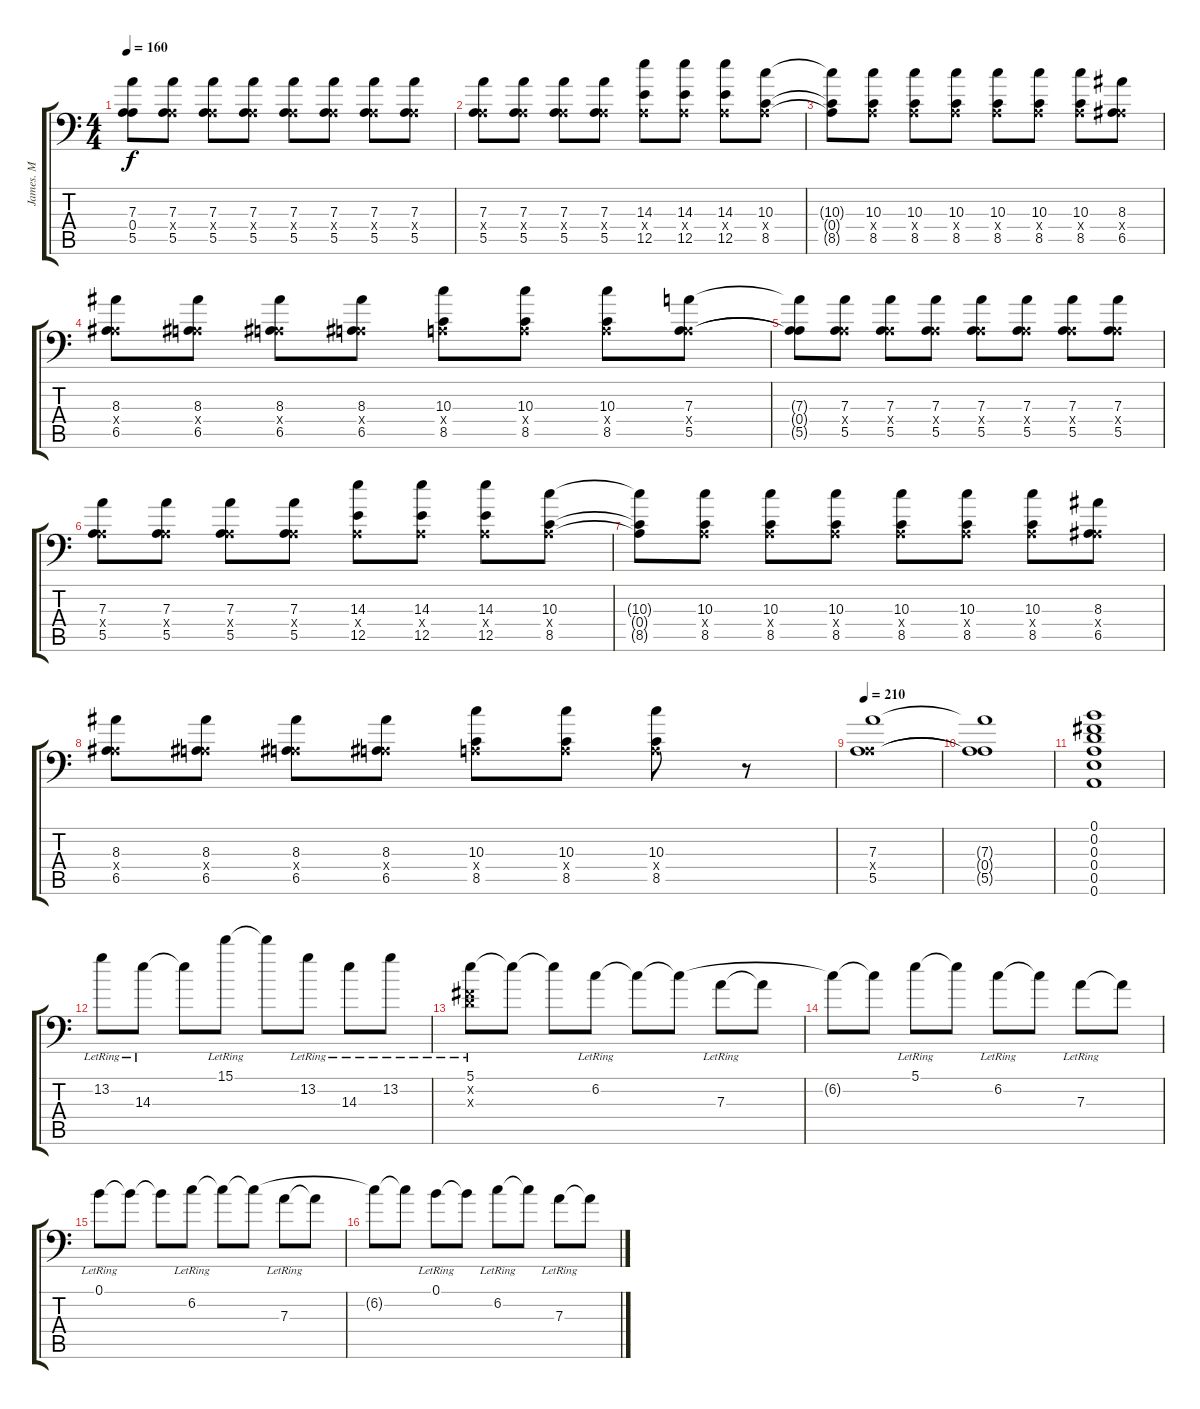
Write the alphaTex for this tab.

\track ("James. M" "James. M") {instrument distortionguitar}
\staff {score tabs}
\tuning (B3 Gb3 D3 A2 E2 A1) {hide}
\ts (4 4)
\tempo 160
\clef f4
\ks c
(7.3{t} 0.4{t} 5.5{t}).8{dy f} (7.3 0.4{x} 5.5).8 (7.3 0.4{x} 5.5).8 (7.3 0.4{x} 5.5).8 (7.3 0.4{x} 5.5).8 (7.3 0.4{x} 5.5).8 (7.3 0.4{x} 5.5).8 (7.3 0.4{x} 5.5).8 |
(7.3 0.4{x} 5.5).8 (7.3 0.4{x} 5.5).8 (7.3 0.4{x} 5.5).8 (7.3 0.4{x} 5.5).8 (14.3 0.4{x} 12.5).8 (14.3 0.4{x} 12.5).8 (14.3 0.4{x} 12.5).8 (10.3 0.4{x} 8.5).8 |
(10.3{t} 0.4{t} 8.5{t}).8 (10.3 0.4{x} 8.5).8 (10.3 0.4{x} 8.5).8 (10.3 0.4{x} 8.5).8 (10.3 0.4{x} 8.5).8 (10.3 0.4{x} 8.5).8 (10.3 0.4{x} 8.5).8 (8.3 0.4{x} 6.5).8 |
(8.3 0.4{x} 6.5).8 (8.3 0.4{x} 6.5).8 (8.3 0.4{x} 6.5).8 (8.3 0.4{x} 6.5).8 (10.3 0.4{x} 8.5).8 (10.3 0.4{x} 8.5).8 (10.3 0.4{x} 8.5).8 (7.3 0.4{x} 5.5).8 |
(7.3{t} 0.4{t} 5.5{t}).8 (7.3 0.4{x} 5.5).8 (7.3 0.4{x} 5.5).8 (7.3 0.4{x} 5.5).8 (7.3 0.4{x} 5.5).8 (7.3 0.4{x} 5.5).8 (7.3 0.4{x} 5.5).8 (7.3 0.4{x} 5.5).8 |
(7.3 0.4{x} 5.5).8 (7.3 0.4{x} 5.5).8 (7.3 0.4{x} 5.5).8 (7.3 0.4{x} 5.5).8 (14.3 0.4{x} 12.5).8 (14.3 0.4{x} 12.5).8 (14.3 0.4{x} 12.5).8 (10.3 0.4{x} 8.5).8 |
(10.3{t} 0.4{t} 8.5{t}).8 (10.3 0.4{x} 8.5).8 (10.3 0.4{x} 8.5).8 (10.3 0.4{x} 8.5).8 (10.3 0.4{x} 8.5).8 (10.3 0.4{x} 8.5).8 (10.3 0.4{x} 8.5).8 (8.3 0.4{x} 6.5).8 |
(8.3 0.4{x} 6.5).8 (8.3 0.4{x} 6.5).8 (8.3 0.4{x} 6.5).8 (8.3 0.4{x} 6.5).8 (10.3 0.4{x} 8.5).8 (10.3 0.4{x} 8.5).8 (10.3 0.4{x} 8.5).8 r.8 |
\tempo 210
(7.3 0.4{x} 5.5).1 |
(7.3{t} 0.4{t} 5.5{t}).1 |
(0.1 0.2 0.3 0.4 0.5 0.6).1 |
13.2{lr}.8 14.3{lr}.8 14.3{t}.8 15.1{lr}.8 15.1{t}.8 13.2{lr}.8 14.3{lr}.8 13.2{lr}.8 |
(5.1{lr} 0.2{x} 0.3{x}).8 5.1{t}.8 5.1{t}.8 6.2{lr}.8 6.2{t}.8 6.2{t}.8 7.3{lr}.8 7.3{t}.8 |
6.2{t}.8 6.2{t}.8 5.1{lr}.8 5.1{t}.8 6.2{lr}.8 6.2{t}.8 7.3{lr}.8 7.3{t}.8 |
0.1{lr}.8 0.1{t}.8 0.1{t}.8 6.2{lr}.8 6.2{t}.8 6.2{t}.8 7.3{lr}.8 7.3{t}.8 |
6.2{t}.8 6.2{t}.8 0.1{lr}.8 0.1{t}.8 6.2{lr}.8 6.2{t}.8 7.3{lr}.8 7.3{t}.8
